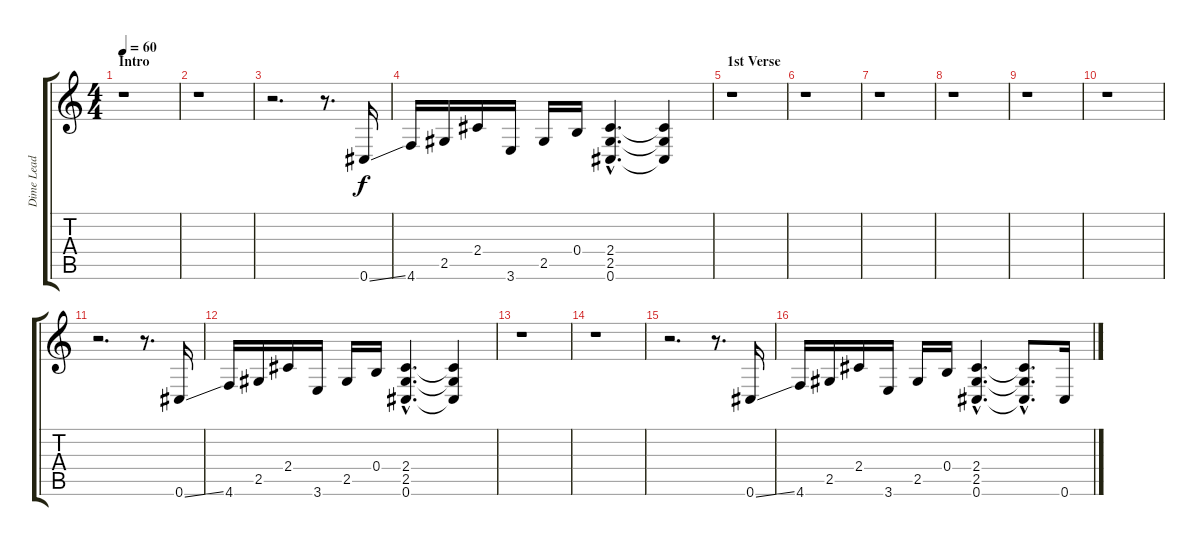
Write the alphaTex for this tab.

\track ("Dime Lead Guitar" "Dime Lead ") {instrument overdrivenguitar}
\staff {score tabs}
\tuning (Db4 Ab3 E3 B2 Gb2 Db2) {hide}
\ts (4 4)
\section ("" "Intro")
\tempo 60
\clef g2
\ks c
r.1{dy f instrument overdrivenguitar} |
r.1 |
r.2{d} r.8{d} 0.6{ss}.16 |
4.6.16 2.5.16 2.4.16 3.6.16 2.5.16 0.4.16 (2.4{hac} 2.5{hac} 0.6{hac}).4{d} (2.4{t} 2.5{t} 0.6{t}).4 |
\section ("" "1st Verse")
r.1 |
r.1 |
r.1 |
r.1 |
r.1 |
r.1 |
r.2{d} r.8{d} 0.6{ss}.16 |
4.6.16 2.5.16 2.4.16 3.6.16 2.5.16 0.4.16 (2.4{hac} 2.5{hac} 0.6{hac}).4{d} (2.4{t} 2.5{t} 0.6{t}).4 |
r.1 |
r.1 |
r.2{d} r.8{d} 0.6{ss}.16 |
4.6.16 2.5.16 2.4.16 3.6.16 2.5.16 0.4.16 (2.4{hac} 2.5{hac} 0.6{hac}).4{d} (2.4{hac t} 2.5{hac t} 0.6{hac t}).8{d} 0.6{ss}.16
